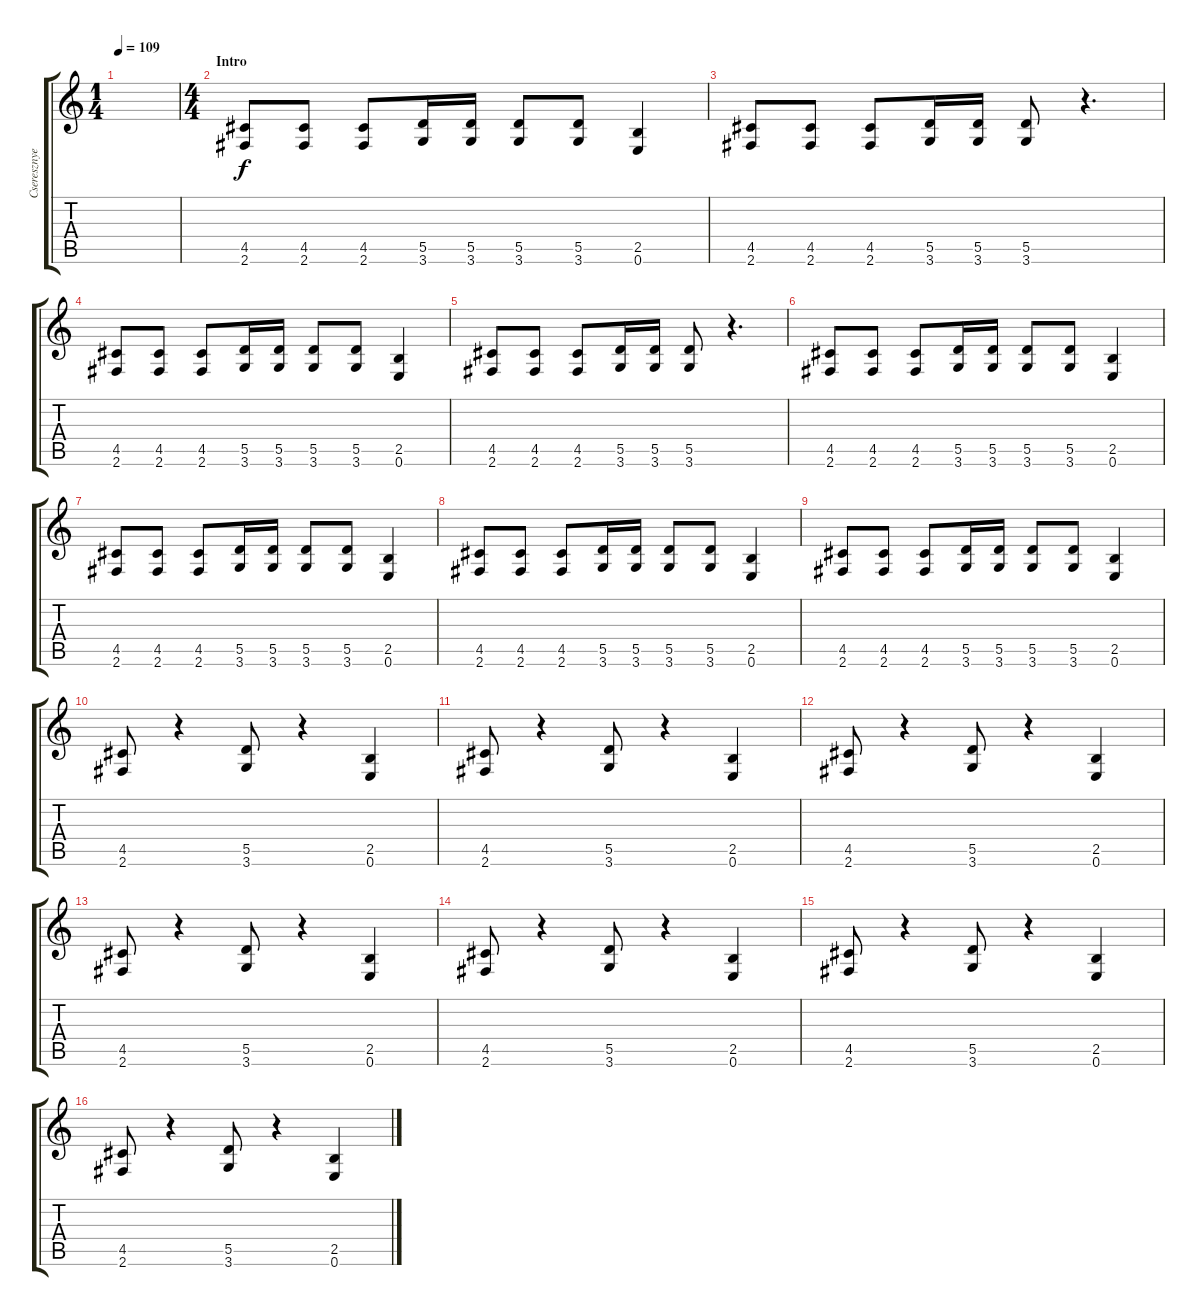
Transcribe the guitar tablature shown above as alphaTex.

\track ("Cseresznye" "Cseresznye") {instrument distortionguitar}
\staff {score tabs}
\tuning (E4 B3 G3 D3 A2 E2) {hide}
\ts (1 4)
\tempo 109
\clef g2
\ks c
|
\ts (4 4)
\section ("" "Intro")
(4.5 2.6).8 (4.5 2.6).8 (4.5 2.6).8 (5.5 3.6).16 (5.5 3.6).16 (5.5 3.6).8 (5.5 3.6).8 (2.5 0.6).4 |
(4.5 2.6).8 (4.5 2.6).8 (4.5 2.6).8 (5.5 3.6).16 (5.5 3.6).16 (5.5 3.6).8 r.4{d} |
(4.5 2.6).8 (4.5 2.6).8 (4.5 2.6).8 (5.5 3.6).16 (5.5 3.6).16 (5.5 3.6).8 (5.5 3.6).8 (2.5 0.6).4 |
(4.5 2.6).8 (4.5 2.6).8 (4.5 2.6).8 (5.5 3.6).16 (5.5 3.6).16 (5.5 3.6).8 r.4{d} |
\section ("" "")
(4.5 2.6).8 (4.5 2.6).8 (4.5 2.6).8 (5.5 3.6).16 (5.5 3.6).16 (5.5 3.6).8 (5.5 3.6).8 (2.5 0.6).4 |
(4.5 2.6).8 (4.5 2.6).8 (4.5 2.6).8 (5.5 3.6).16 (5.5 3.6).16 (5.5 3.6).8 (5.5 3.6).8 (2.5 0.6).4 |
(4.5 2.6).8 (4.5 2.6).8 (4.5 2.6).8 (5.5 3.6).16 (5.5 3.6).16 (5.5 3.6).8 (5.5 3.6).8 (2.5 0.6).4 |
(4.5 2.6).8 (4.5 2.6).8 (4.5 2.6).8 (5.5 3.6).16 (5.5 3.6).16 (5.5 3.6).8 (5.5 3.6).8 (2.5 0.6).4 |
(4.5 2.6).8 r.4 (5.5 3.6).8 r.4 (2.5 0.6).4 |
(4.5 2.6).8 r.4 (5.5 3.6).8 r.4 (2.5 0.6).4 |
(4.5 2.6).8 r.4 (5.5 3.6).8 r.4 (2.5 0.6).4 |
(4.5 2.6).8 r.4 (5.5 3.6).8 r.4 (2.5 0.6).4 |
(4.5 2.6).8 r.4 (5.5 3.6).8 r.4 (2.5 0.6).4 |
(4.5 2.6).8 r.4 (5.5 3.6).8 r.4 (2.5 0.6).4 |
(4.5 2.6).8 r.4 (5.5 3.6).8 r.4 (2.5 0.6).4
